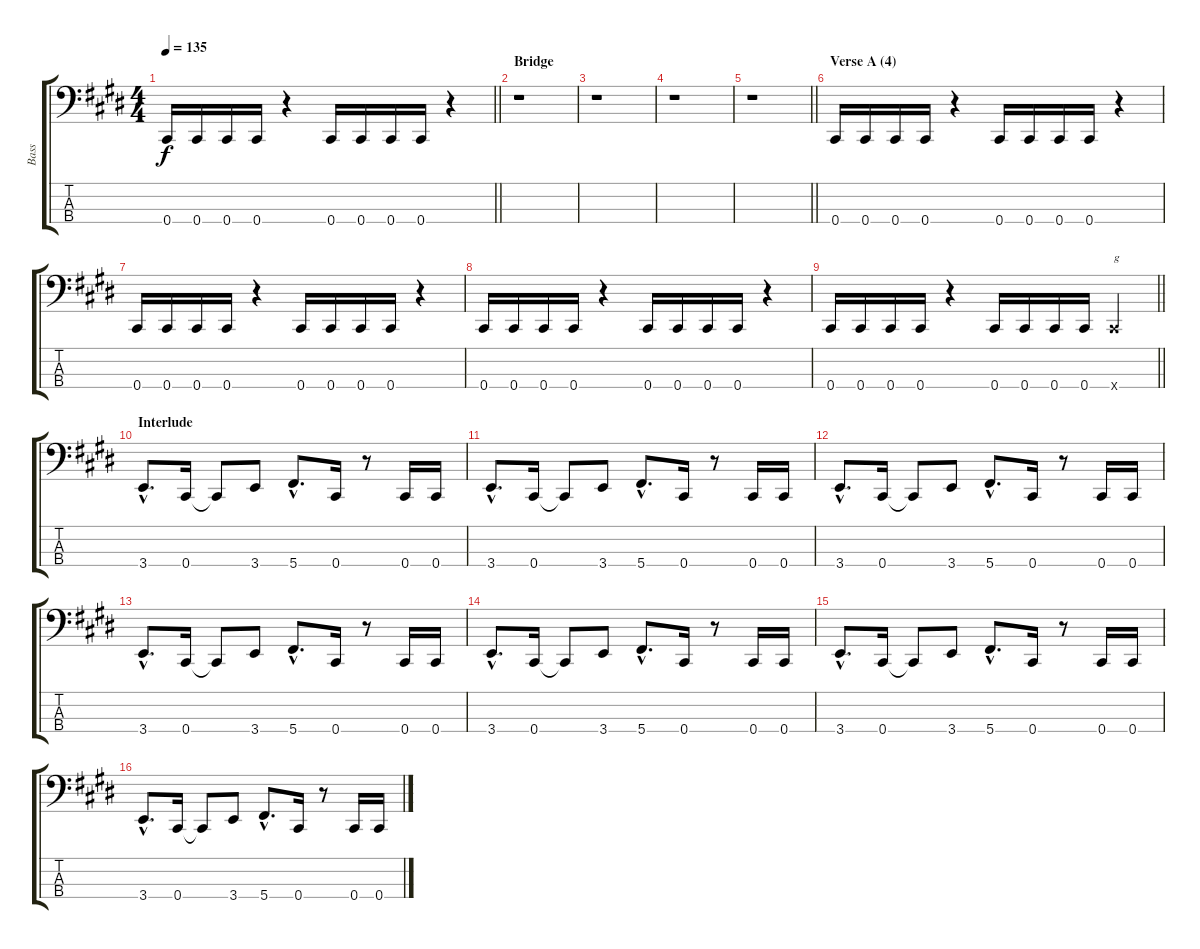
\track ("Bass" "Bass") {instrument electricbasspick}
\staff {score tabs}
\tuning (E2 B1 Gb1 Db1) {hide}
\ts (4 4)
\tempo 135
\clef f4
\barLineRight lightlight
\ks c#minor
0.4.16{dy f} 0.4.16 0.4.16 0.4.16 r.4 0.4.16 0.4.16 0.4.16 0.4.16 r.4 |
\section ("" "Bridge")
r.1 |
r.1 |
r.1 |
\barLineRight lightlight
r.1 |
\section ("" "Verse A (4)")
0.4.16 0.4.16 0.4.16 0.4.16 r.4 0.4.16 0.4.16 0.4.16 0.4.16 r.4 |
0.4.16 0.4.16 0.4.16 0.4.16 r.4 0.4.16 0.4.16 0.4.16 0.4.16 r.4 |
0.4.16 0.4.16 0.4.16 0.4.16 r.4 0.4.16 0.4.16 0.4.16 0.4.16 r.4 |
\barLineRight lightlight
0.4.16 0.4.16 0.4.16 0.4.16 r.4 0.4.16 0.4.16 0.4.16 0.4.16 0.4{x}.4{txt "g"} |
\section ("" "Interlude")
3.4{hac}.8{d} 0.4.16 0.4{t}.8 3.4.8 5.4{hac}.8{d} 0.4.16 r.8 0.4.16 0.4.16 |
3.4{hac}.8{d} 0.4.16 0.4{t}.8 3.4.8 5.4{hac}.8{d} 0.4.16 r.8 0.4.16 0.4.16 |
3.4{hac}.8{d} 0.4.16 0.4{t}.8 3.4.8 5.4{hac}.8{d} 0.4.16 r.8 0.4.16 0.4.16 |
3.4{hac}.8{d} 0.4.16 0.4{t}.8 3.4.8 5.4{hac}.8{d} 0.4.16 r.8 0.4.16 0.4.16 |
3.4{hac}.8{d} 0.4.16 0.4{t}.8 3.4.8 5.4{hac}.8{d} 0.4.16 r.8 0.4.16 0.4.16 |
3.4{hac}.8{d} 0.4.16 0.4{t}.8 3.4.8 5.4{hac}.8{d} 0.4.16 r.8 0.4.16 0.4.16 |
3.4{hac}.8{d} 0.4.16 0.4{t}.8 3.4.8 5.4{hac}.8{d} 0.4.16 r.8 0.4.16 0.4.16
